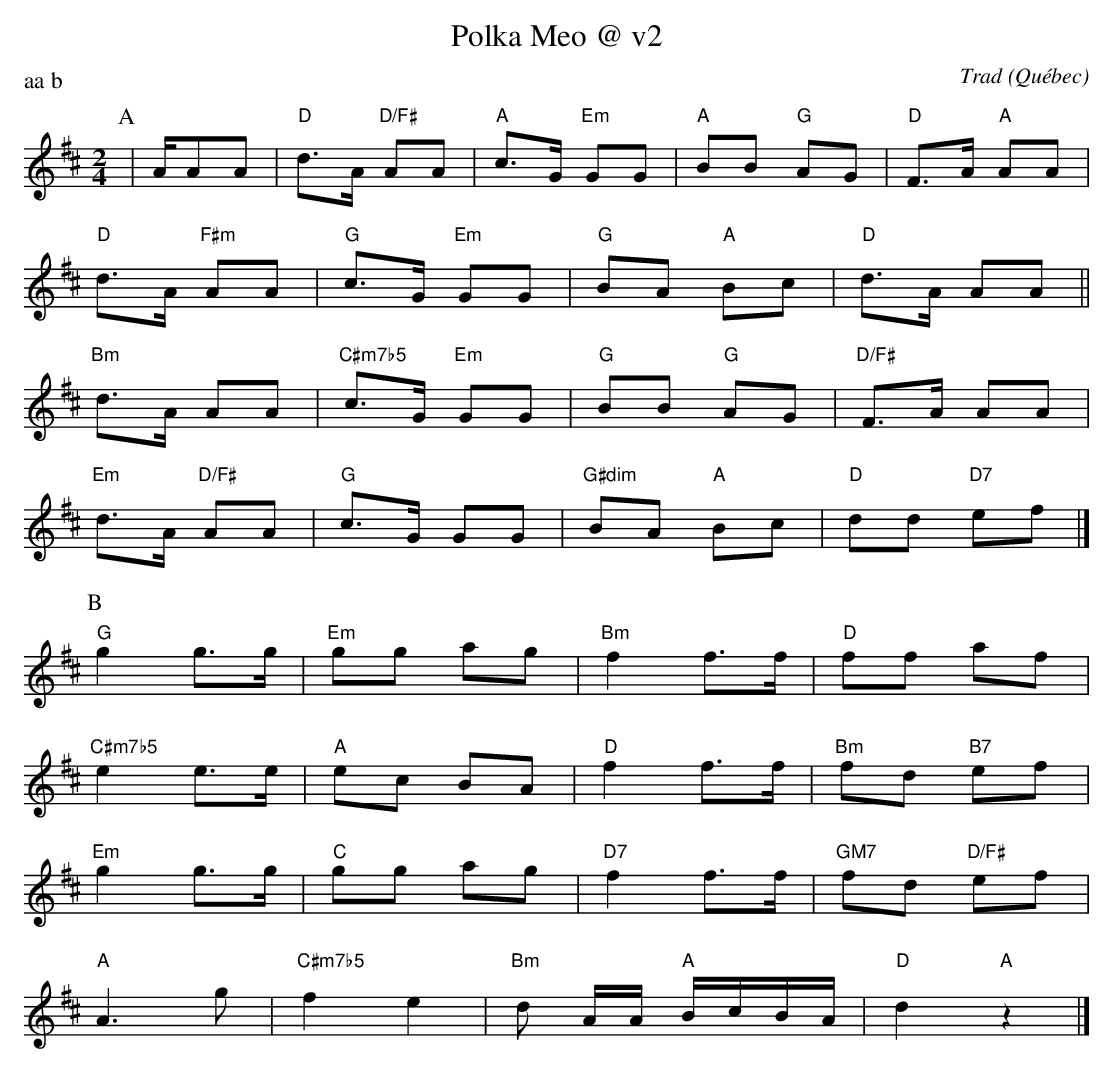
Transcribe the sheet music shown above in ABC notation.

X:1
T:Polka Meo @ v2
C:Trad
O:Québec
P:aa b
M:2/4
L:1/8
K:Dmaj
P:A
| A/AA | "D" d>A "D/F#" AA | "A" c>G "Em" GG | "A" BB "G" AG | "D" F>A "A" AA |
"D" d>A "F#m" AA | "G" c>G "Em" GG | "G" BA "A" Bc | "D" d>A AA ||
"Bm" d>A  AA | "C#m7b5" c>G "Em" GG | "G" BB "G" AG | "D/F#" F>A  AA |
"Em" d>A "D/F#" AA | "G" c>G GG | "G#dim" BA "A" Bc| "D" dd "D7" ef |]
P:B
"G" g2 g>g | "Em" gg ag | "Bm" f2 f>f | "D" ff af |
"C#m7b5" e2 e>e | "A" ec BA | "D" f2 f>f | "Bm" fd "B7" ef |
"Em" g2 g>g | "C" gg ag | "D7" f2 f>f | "GM7" fd "D/F#" ef |
"A" A3 g | "C#m7b5" f2 e2 | "Bm" d A/A/ "A" B/c/B/A/ | "D" d2 "A"z2 |]
